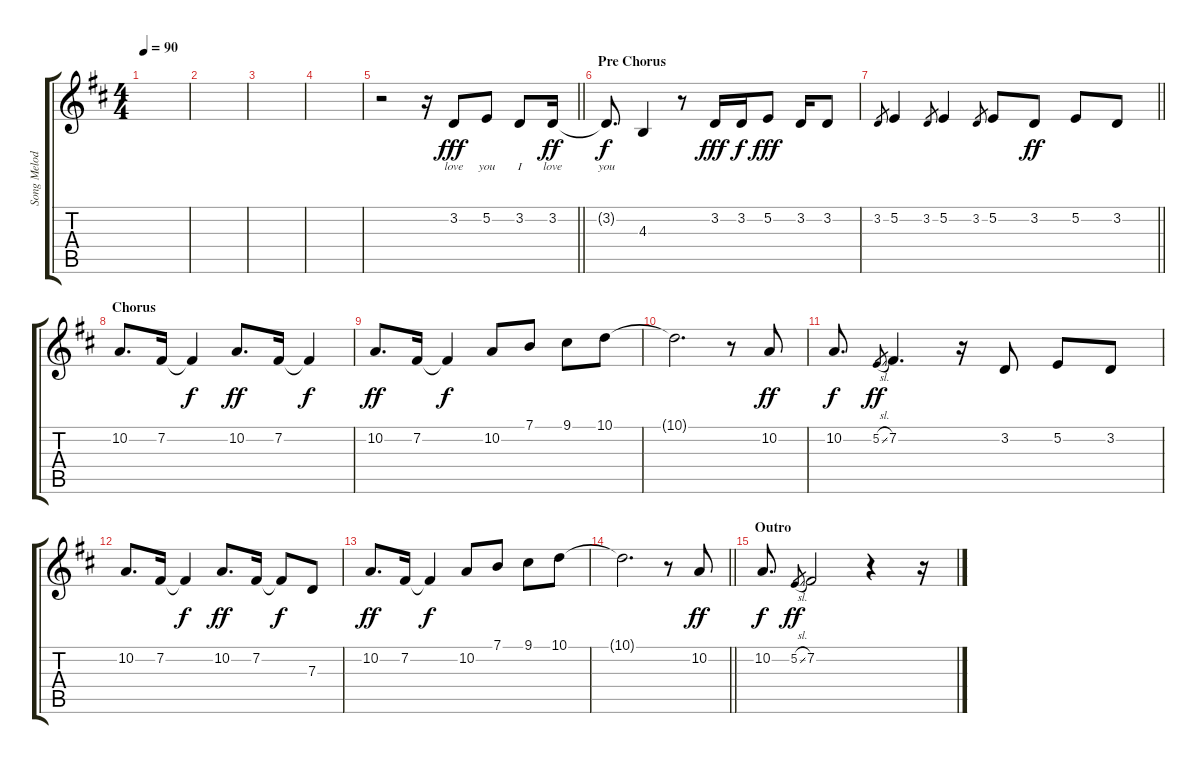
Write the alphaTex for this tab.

\track ("Song Melody" "Song Melod") {instrument viola}
\staff {score tabs}
\tuning (E4 B3 G3 D3 A2 E2) {hide}
\ts (4 4)
\tempo 90
\clef g2
\ks d
|
|
|
|
\barLineRight lightlight
r.2 r.16 3.2.8{lyrics (0 "love") lyrics (1 "") lyrics (2 "") lyrics (3 "") lyrics (4 "") dy fff} 5.2.8{lyrics (0 "you") lyrics (1 "") lyrics (2 "") lyrics (3 "") lyrics (4 "")} 3.2.8{lyrics (0 "I") lyrics (1 "") lyrics (2 "") lyrics (3 "") lyrics (4 "")} 3.2.16{lyrics (0 "love") lyrics (1 "") lyrics (2 "") lyrics (3 "") lyrics (4 "") dy ff} |
\section ("" "Pre Chorus")
3.2{t}.8{d lyrics (0 "you") lyrics (1 "") lyrics (2 "") lyrics (3 "") lyrics (4 "") dy f} 4.3.4 r.8 3.2.16{dy fff} 3.2.16{dy f} 5.2.8{dy fff} 3.2.16 3.2.8 |
\barLineRight lightlight
3.2.8{gr} 5.2.4 3.2.8{gr} 5.2.4 3.2.8{gr} 5.2.8 3.2.8{dy ff} 5.2.8 3.2.8 |
\section ("" "Chorus")
10.2.8{d} 7.2.16 7.2{t}.4{dy f} 10.2.8{d dy ff} 7.2.16 7.2{t}.4{dy f} |
10.2.8{d dy ff} 7.2.16 7.2{t}.4{dy f} 10.2.8 7.1.8 9.1.8 10.1.8 |
10.1{t}.2{d} r.8 10.2.8{dy ff} |
10.2.8{d dy f} 5.2{sl}.8{gr dy ff} 7.2.4{d} r.16 3.2.8 5.2.8 3.2.8 |
10.2.8{d} 7.2.16 7.2{t}.4{dy f} 10.2.8{d dy ff} 7.2.16 7.2{t}.8{dy f} 7.3.8 |
10.2.8{d dy ff} 7.2.16 7.2{t}.4{dy f} 10.2.8 7.1.8 9.1.8 10.1.8 |
\barLineRight lightlight
10.1{t}.2{d} r.8 10.2.8{dy ff} |
\section ("" "Outro")
10.2.8{d dy f} 5.2{sl}.8{gr dy ff} 7.2.2 r.4 r.16
